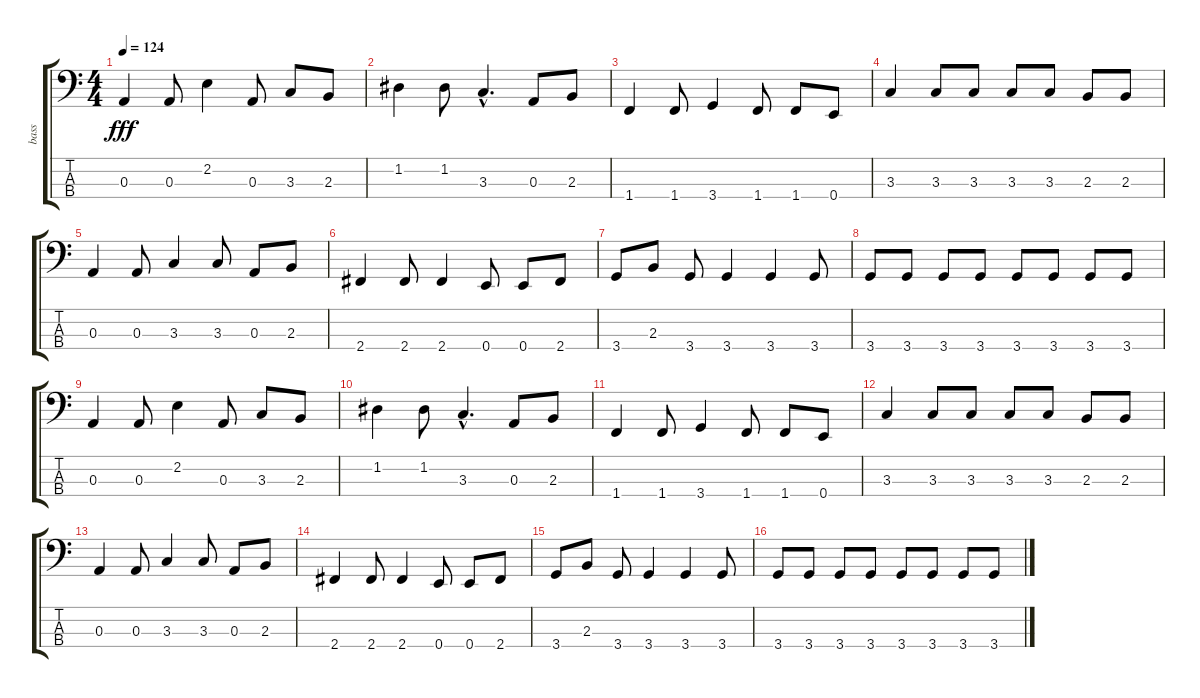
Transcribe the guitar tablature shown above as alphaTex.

\track ("bass" "bass") {instrument electricbasspick}
\staff {score tabs}
\tuning (G2 D2 A1 E1) {hide}
\ts (4 4)
\tempo 124
\clef f4
\ks c
0.3.4{dy fff instrument electricbasspick} 0.3.8 2.2.4 0.3.8 3.3.8 2.3.8 |
1.2.4 1.2.8 3.3{hac}.4{d} 0.3.8 2.3.8 |
1.4.4 1.4.8 3.4.4 1.4.8 1.4.8 0.4.8 |
3.3.4 3.3.8 3.3.8 3.3.8 3.3.8 2.3.8 2.3.8 |
0.3.4 0.3.8 3.3.4 3.3.8 0.3.8 2.3.8 |
2.4.4 2.4.8 2.4.4 0.4.8 0.4.8 2.4.8 |
3.4.8 2.3.8 3.4.8 3.4.4 3.4.4 3.4.8 |
3.4.8 3.4.8 3.4.8 3.4.8 3.4.8 3.4.8 3.4.8 3.4.8 |
0.3.4 0.3.8 2.2.4 0.3.8 3.3.8 2.3.8 |
1.2.4 1.2.8 3.3{hac}.4{d} 0.3.8 2.3.8 |
1.4.4 1.4.8 3.4.4 1.4.8 1.4.8 0.4.8 |
3.3.4 3.3.8 3.3.8 3.3.8 3.3.8 2.3.8 2.3.8 |
0.3.4 0.3.8 3.3.4 3.3.8 0.3.8 2.3.8 |
2.4.4 2.4.8 2.4.4 0.4.8 0.4.8 2.4.8 |
3.4.8 2.3.8 3.4.8 3.4.4 3.4.4 3.4.8 |
3.4.8 3.4.8 3.4.8 3.4.8 3.4.8 3.4.8 3.4.8 3.4.8
